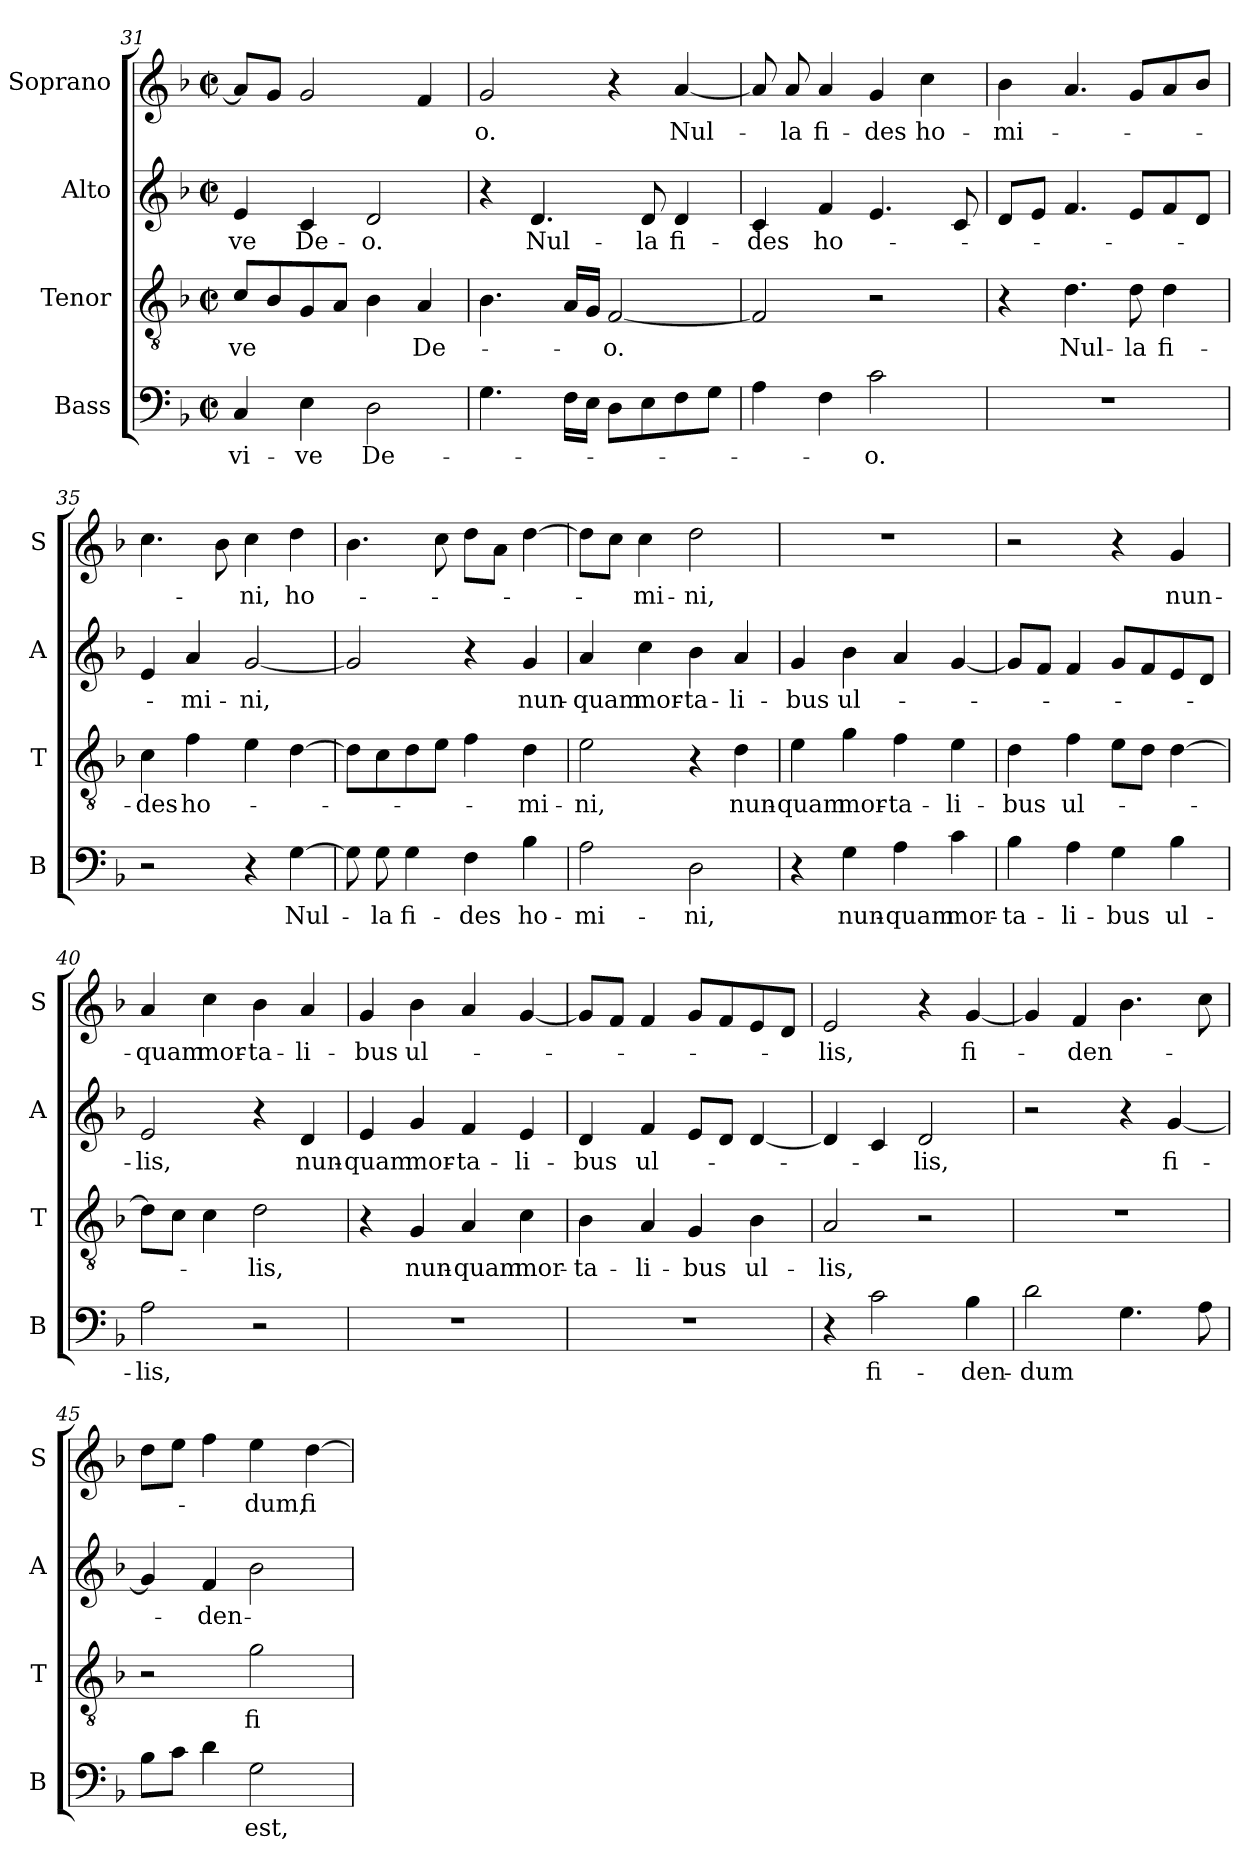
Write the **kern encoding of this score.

**kern	**text	**kern	**text	**kern	**text	**kern	**text
*part4	*part4	*part3	*part3	*part2	*part2	*part1	*part1
*staff4	*staff4	*staff3	*staff3	*staff2	*staff2	*staff1	*staff1
*I"Bass	*	*I"Tenor	*	*I"Alto	*	*I"Soprano	*
*I'B	*	*I'T	*	*I'A	*	*I'S	*
*clefF4	*	*clefGv2	*	*clefG2	*	*clefG2	*
*k[b-]	*	*k[b-]	*	*k[b-]	*	*k[b-]	*
*F:	*	*F:	*	*F:	*	*F:	*
*M2/2	*	*M2/2	*	*M2/2	*	*M2/2	*
*met(c|)	*	*met(c|)	*	*met(c|)	*	*met(c|)	*
=31	=31	=31	=31	=31	=31	=31	=31
4C/	vi-	8c/L	-ve	4e/	-ve	8a/L]	.
.	.	8B-/	.	.	.	8g/J	.
4E\	-ve	8G/	.	4c/	De-	2g/	.
.	.	8A/J	.	.	.	.	.
2D\	De-	4B-\	.	2d/	-o.	.	.
.	.	4A/	De-	.	.	4f/	.
=32	=32	=32	=32	=32	=32	=32	=32
4.G\	.	4.B-\	.	4r	.	2g/	-o.
.	.	.	.	4.d/	Nul-	.	.
16F\LL	.	16A/LL	.	.	.	.	.
16E\JJ	.	16G/JJ	.	.	.	.	.
8D\L	.	[2F/	-o.	.	.	4r	.
8E\	.	.	.	8d/	-la	.	.
8F\	.	.	.	4d/	fi-	[4a/	Nul-
8G\J	.	.	.	.	.	.	.
=33	=33	=33	=33	=33	=33	=33	=33
4A\	.	2F/]	.	4c/	-des	8a/]	.
.	.	.	.	.	.	8a/	-la
4F\	.	.	.	4f/	ho-	4a/	fi-
2c\	-o.	2r	.	4.e/	.	4g/	-des
.	.	.	.	.	.	4cc\	ho-
.	.	.	.	8c/	.	.	.
=34	=34	=34	=34	=34	=34	=34	=34
1r	.	4r	.	8d/L	.	4b-\	-mi-
.	.	.	.	8e/J	.	.	.
.	.	4.d\	Nul-	4.f/	.	4.a/	.
.	.	8d\	-la	8e/L	.	8g/L	.
.	.	4d\	fi-	8f/	.	8a/	.
.	.	.	.	8d/J	.	8b-/J	.
!!LO:LB:g=z
=35	=35	=35	=35	=35	=35	=35	=35
2r	.	4c\	-des	4e/	.	4.cc\	.
.	.	4f\	ho-	4a/	-mi-	.	.
.	.	.	.	.	.	8b-\	.
4r	.	4e\	.	[2g/	-ni,	4cc\	-ni,
[4G\	Nul-	[4d\	.	.	.	4dd\	ho-
=36	=36	=36	=36	=36	=36	=36	=36
8G\]	.	8d\L]	.	2g/]	.	4.b-\	.
8G\	-la	8c\	.	.	.	.	.
4G\	fi-	8d\	.	.	.	.	.
.	.	8e\J	.	.	.	8cc\	.
4F\	-des	4f\	.	4r	.	8dd\L	.
.	.	.	.	.	.	8a\J	.
4B-\	ho-	4d\	-mi-	4g/	nun-	[4dd\	.
=37	=37	=37	=37	=37	=37	=37	=37
2A\	-mi-	2e\	-ni,	4a/	-quam	8dd\L]	.
.	.	.	.	.	.	8cc\J	.
.	.	.	.	4cc\	mor-	4cc\	-mi-
2D\	-ni,	4r	.	4b-\	-ta-	2dd\	-ni,
.	.	4d\	nun-	4a/	-li-	.	.
=38	=38	=38	=38	=38	=38	=38	=38
4r	.	4e\	-quam	4g/	-bus	1r	.
4G\	nun-	4g\	mor-	4b-\	ul-	.	.
4A\	-quam	4f\	-ta-	4a/	.	.	.
4c\	mor-	4e\	-li-	[4g/	.	.	.
=39	=39	=39	=39	=39	=39	=39	=39
4B-\	-ta-	4d\	-bus	8g/L]	.	2r	.
.	.	.	.	8f/J	.	.	.
4A\	-li-	4f\	ul-	4f/	.	.	.
4G\	-bus	8e\L	.	8g/L	.	4r	.
.	.	8d\J	.	8f/	.	.	.
4B-\	ul-	[4d\	.	8e/	.	4g/	nun-
.	.	.	.	8d/J	.	.	.
!!LO:PB:g=z
=40	=40	=40	=40	=40	=40	=40	=40
2A\	-lis,	8d\L]	.	2e/	-lis,	4a/	-quam
.	.	8c\J	.	.	.	.	.
.	.	4c\	.	.	.	4cc\	mor-
2r	.	2d\	-lis,	4r	.	4b-\	-ta-
.	.	.	.	4d/	nun-	4a/	-li-
=41	=41	=41	=41	=41	=41	=41	=41
1r	.	4r	.	4e/	-quam	4g/	-bus
.	.	4G/	nun-	4g/	mor-	4b-\	ul-
.	.	4A/	-quam	4f/	-ta-	4a/	.
.	.	4c\	mor-	4e/	-li-	[4g/	.
=42	=42	=42	=42	=42	=42	=42	=42
1r	.	4B-\	-ta-	4d/	-bus	8g/L]	.
.	.	.	.	.	.	8f/J	.
.	.	4A/	-li-	4f/	ul-	4f/	.
.	.	4G/	-bus	8e/L	.	8g/L	.
.	.	.	.	8d/J	.	8f/	.
.	.	4B-\	ul-	[4d/	.	8e/	.
.	.	.	.	.	.	8d/J	.
=43	=43	=43	=43	=43	=43	=43	=43
4r	.	2A/	-lis,	4d/]	.	2e/	-lis,
2c\	fi-	.	.	4c/	.	.	.
.	.	2r	.	2d/	-lis,	4r	.
4B-\	-den-	.	.	.	.	[4g/	fi-
=44	=44	=44	=44	=44	=44	=44	=44
2d\	-dum	1r	.	2r	.	4g/]	.
.	.	.	.	.	.	4f/	-den-
4.G\	.	.	.	4r	.	4.b-\	.
.	.	.	.	[4g/	fi-	.	.
8A\	.	.	.	.	.	8cc\	.
!!LO:LB:g=z
=45	=45	=45	=45	=45	=45	=45	=45
8B-\L	.	2r	.	4g/]	.	8dd\L	.
8c\J	.	.	.	.	.	8ee\J	.
4d\	.	.	.	4f/	-den-	4ff\	.
2G\	est,	2g\	fi-	2b-\	.	4ee\	-dum,
.	.	.	.	.	.	[4dd\	fi-
=	=	=	=	=	=	=	=
*-	*-	*-	*-	*-	*-	*-	*-
